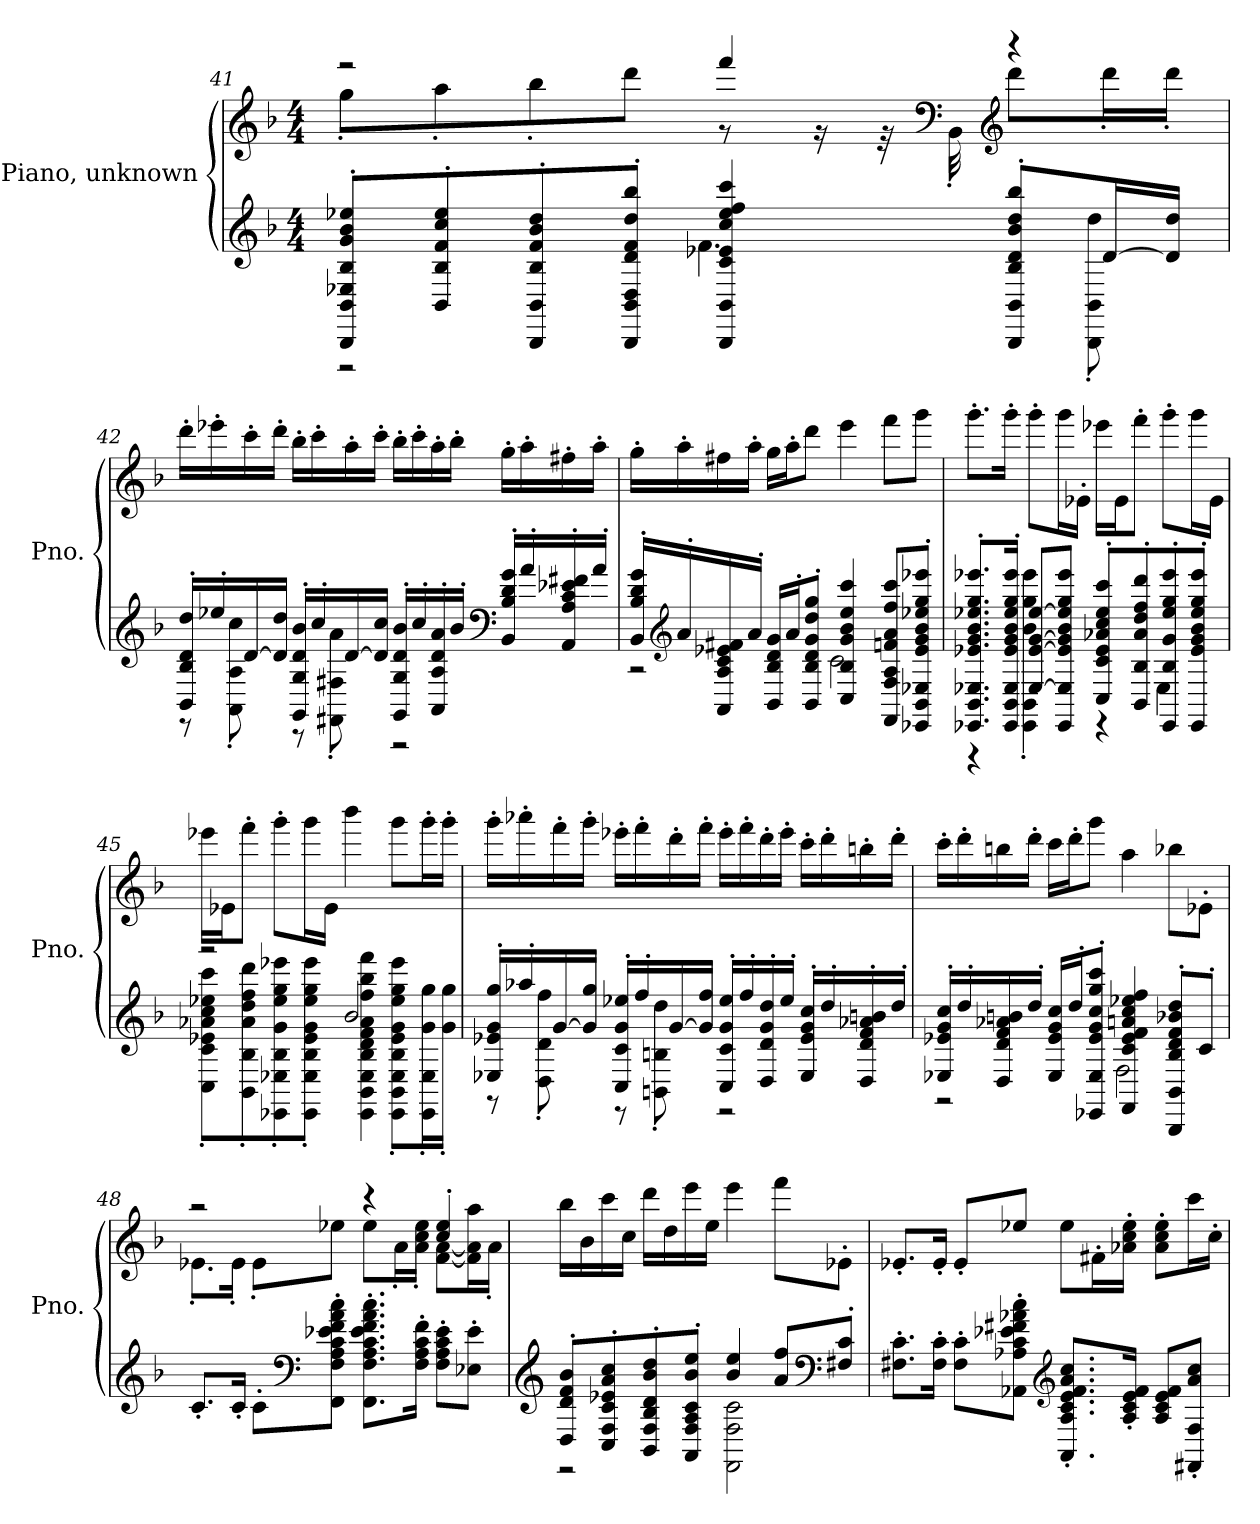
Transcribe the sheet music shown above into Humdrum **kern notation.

**kern	**kern
*part1	*part1
*staff2	*staff1
*I"Piano, unknown	*
*I'Pno.	*
*clefG2	*clefG2
*k[b-]	*k[b-]
*M4/4	*M4/4
=41	=41
*^	*^
8BBB-/' 8BB-/' 8E-X/' 8B-/' 8g/' 8b-/' 8ee-X/'L	2r	2r	8gg'\L
8BB-/' 8B-/' 8f/' 8cc/' 8ee-/'	.	.	8aa'\
8BBB-/' 8BB-/' 8B-/' 8f/' 8b-/' 8dd/'	.	.	8bb-'\
8BBB-/' 8BB-/' 8D/' 8d/' 8f/' 8dd/' 8bb-/'J	.	.	8ddd\J
4BBB-/ 4BB-/ 4c/ 4e-X/ 4cc/ 4ee-/ 4ff/ 4ccc/	4.f\	4fff/	8r
.	.	.	16r
.	.	.	32r
*	*	*clefF4	*
.	.	.	32BB-'\
*	*	*clefG2	*
8BBB-/' 8BB-/' 8B-/' 8d/' 8b-/' 8dd/' 8bb-/'L	.	4r	8ddd\L
[16d/L	8BBB-\' 8BB-\' 8dd\'	.	16ddd'\L
16d/] 16dd/JJ	.	.	16ddd'\JJ
*	*	*v	*v
!!LO:LB:g=z
=42	=42	=42
16BB-/' 16B-/' 16d/' 16dd/'LL	8r	16ddd'\LL
16ee-X'/	.	16eee-X'\
[16d/	8AA\' 8A\' 8cc\'	16ccc'\
16d/] 16dd/JJ	.	16ddd'\JJ
16GG/' 16G/' 16d/' 16b-/'LL	8r	16bb-'\LL
16cc'/	.	16ccc'\
[16d/	8FF#X\' 8F#X\' 8a\'	16aa'\
16d/] 16cc/JJ	.	16ccc'\JJ
16GG/' 16G/' 16d/' 16b-/'LL	2r	16bb-'\LL
16cc'/	.	16ccc'\
16AA/' 16A/' 16d/' 16a/'	.	16aa'\
16b-'/JJ	.	16bb-'\JJ
*clefF4	*	*
16BB-/' 16B-/' 16d/' 16g/'LL	.	16gg'\LL
16a'/	.	16aa'\
16AA/' 16A/' 16c/' 16e-X/' 16f#X/'	.	16ff#X'\
16a'/JJ	.	16aa'\JJ
=43	=43	=43
16BB-/' 16B-/' 16d/' 16g/'LL	2r	16gg'\LL
*clefG2	*	*
16a'/	.	16aa'\
16AA/ 16A/ 16c/ 16e-X/ 16f#X/	.	16ff#X\
16a'/JJ	.	16aa'\JJ
16BB-/ 16B-/ 16d/ 16g/LL	.	16gg\LL
16a'/J	.	16aa'\J
8BB-/' 8B-/' 8d/' 8g/' 8dd/' 8gg/'J	.	8ddd\J
4C/ 4B-/ 4g/ 4b-/ 4ee/ 4ccc/	2c\	4eee\
8FF/ 8F/ 8A/ 8fn/ 8a/ 8ff/ 8ccc/L	.	8fff\L
8EE-X/' 8BB-/' 8E-X/' 8e-/' 8g/' 8b-/' 8ee-X/' 8gg/' 8eee-X/'J	.	8ggg\J
!!LO:PB:g=z
=44	=44	=44
8.EE-X/' 8.BB-/' 8.E-X/' 8.e-X/' 8.g/' 8.b-/' 8.ee-X/' 8.gg/' 8.eee-X/'L	4r	8.ggg'\L
16EE-/' 16BB-/' 16E-/' 16e-/' 16g/' 16b-/' 16ee-/' 16gg/' 16eee-/'Jk	.	16ggg'\Jk
[8E-/ [8e-/ [8g/ [8ee-/L	4EE-\' 4BB-\' 4b-\' 4gg\' 4eee-\'	8ggg'\L
8EE-/ 8E-/] 8e-/] 8g/] 8b-/ 8ee-/] 8gg/ 8eee-/J	.	16ggg\L
.	.	16e-X'\JJ
8C/' 8c/' 8e-/' 8a-X/' 8cc/' 8ee-/' 8ccc/'L	4r	16eee-X\LL
.	.	16e-\J
8BB-/' 8B-/' 8a-/' 8dd/' 8ff/' 8ddd/'	.	8fff'\J
8EE-/' 8B-/' 8g/' 8ee-/' 8gg/' 8eee-/'	4E-\	8ggg'\L
8EE-/' 8e-/' 8g/' 8b-/' 8ee-/' 8gg/' 8eee-/'J	.	16ggg\L
.	.	16e-\JJ
=45	=45	=45
2r	8C\' 8c\' 8e-X\' 8a-X\' 8cc\' 8ee-X\' 8ccc\'L	16eee-X\LL
.	.	16e-X\J
.	8BB-\' 8B-\' 8a-\' 8dd\' 8ff\' 8ddd\'	8fff'\J
.	8EE-X\' 8E-X\' 8B-\' 8g\' 8ee-\' 8gg\' 8eee-X\'	8ggg'\L
.	8EE-\' 8E-\' 8B-\' 8e-\' 8g\' 8ee-\' 8gg\' 8eee-\'J	16ggg\L
.	.	16e-\JJ
2b-/	4EE-\ 4BB-\ 4E-\ 4B-\ 4d\ 4f\ 4a-\ 4ff\ 4bb-\ 4fff\	4bbb-\
.	8EE-\' 8BB-\' 8E-\' 8B-\' 8e-\' 8g\' 8ee-\' 8gg\' 8eee-\'L	8ggg\L
.	16EE-\' 16E-\' 16g\' 16gg\'L	16ggg'\L
.	16g\' 16gg\'JJ	16ggg'\JJ
!!LO:LB:g=z
=46	=46	=46
16E-X/' 16e-X/' 16g/' 16gg/'LL	8r	16ggg'\LL
16aa-X'/	.	16aaa-X'\
[16g/	8D\' 8d\' 8ff\'	16fff'\
16g/] 16gg/JJ	.	16ggg'\JJ
16C/' 16c/' 16g/' 16ee-X/'LL	8r	16eee-X'\LL
16ff'/	.	16fff'\
[16g/	8BBn\' 8Bn\' 8dd\'	16ddd'\
16g/] 16ff/JJ	.	16fff'\JJ
16C/' 16c/' 16g/' 16ee-/'LL	2r	16eee-'\LL
16ff'/	.	16fff'\
16D/' 16d/' 16g/' 16dd/'	.	16ddd'\
16ee-'/JJ	.	16eee-'\JJ
16E-/' 16e-/' 16g/' 16cc/'LL	.	16ccc'\LL
16dd'/	.	16ddd'\
16D/' 16d/' 16f/' 16a-X/' 16bn/'	.	16bbn'\
16dd'/JJ	.	16ddd'\JJ
=47	=47	=47
16E-X/' 16e-X/' 16g/' 16cc/'LL	2r	16ccc'\LL
16dd'/	.	16ddd'\
16D/ 16d/ 16f/ 16a-X/ 16bn/	.	16bbn\
16dd'/JJ	.	16ddd'\JJ
16E-/ 16e-/ 16g/ 16cc/LL	.	16ccc\LL
16dd'/J	.	16ddd'\J
8EE-X/' 8E-/' 8e-/' 8g/' 8cc/' 8gg/' 8ccc/'J	.	8ggg\J
4FF/ 4c/ 4e-/ 4f/ 4an/ 4cc/ 4ee-X/ 4ff/	2F\	4aa\
8BBB-/' 8BB-/' 8B-/' 8d/' 8f/' 8b-X/' 8dd/'L	.	8bb-X\L
8c'/J	.	8e-X'\J
*v	*v	*
!!LO:LB:g=z
=48	=48
*	*^
8.c'/L	2r	8.e-X'\L
16c'/Jk	.	16e-'\Jk
8c'\L	.	8e-'\L
*clefF4	*	*
8FF\' 8F\' 8A\' 8c\' 8e-X\' 8f\' 8a\' 8cc\'J	.	8ee-X\J
8.FF\' 8.F\' 8.A\' 8.c\' 8.e-\' 8.f\' 8.a\' 8.cc\'L	4r	8ee-\L
.	.	16a'\L
16F\' 16A\' 16c\' 16f\'Jk	.	16a\' 16cc\' 16ee-\'JJ
8F\' 8A\' 8c\' 8e-\'L	4cc/' 4ee-/'	[8f\ [8a\L
8E-X\' 8e-\'J	.	16f\] 16a\] 16aa\L
.	.	16a'\JJ
*	*v	*v
=49	=49
*clefG2	*
*^	*
8D/' 8d/' 8f/' 8b-/'L	2r	16bb-\LL
.	.	16b-\
8C/' 8F/' 8c/' 8e-X/' 8a/' 8cc/'	.	16ccc\
.	.	16cc\JJ
8BB-/' 8F/' 8B-/' 8d/' 8b-/' 8dd/'	.	16ddd\LL
.	.	16dd\
8AA/' 8F/' 8A/' 8c/' 8b-/' 8ee/'J	.	16eee\
.	.	16ee\JJ
4b-/ 4ee/	2FF\ 2F\ 2c\	4eee\
8a/ 8ff/L	.	8fff\L
*clefF4	*	*
8F#X/' 8c/'J	.	8e-X'\J
*v	*v	*
!!LO:LB:g=z
=50	=50
8.F#X\' 8.c\'L	8.e-X'/L
16F#\' 16c\'Jk	16e-'/Jk
8F#\' 8c\'L	8e-'/L
8AA-X\' 8A-X\' 8c\' 8e-X\' 8f#X\' 8a-X\' 8cc\'J	8ee-X/J
*clefG2	*
8.AA-/' 8.A-/' 8.c/' 8.e-/' 8.f#/' 8.a-/' 8.cc/'L	8ee-\L
.	16f#X'\L
16A-/' 16c/' 16e-/' 16f#/'Jk	16a-X\' 16cc\' 16ee-\'JJ
8A-/ 8c/ 8e-/ 8f#/L	8a-\' 8cc\' 8ee-\'L
8FF#X/' 8F#/' 8a-/' 8cc/'J	16ccc\L
.	16cc'\JJ
=	=
*-	*-
